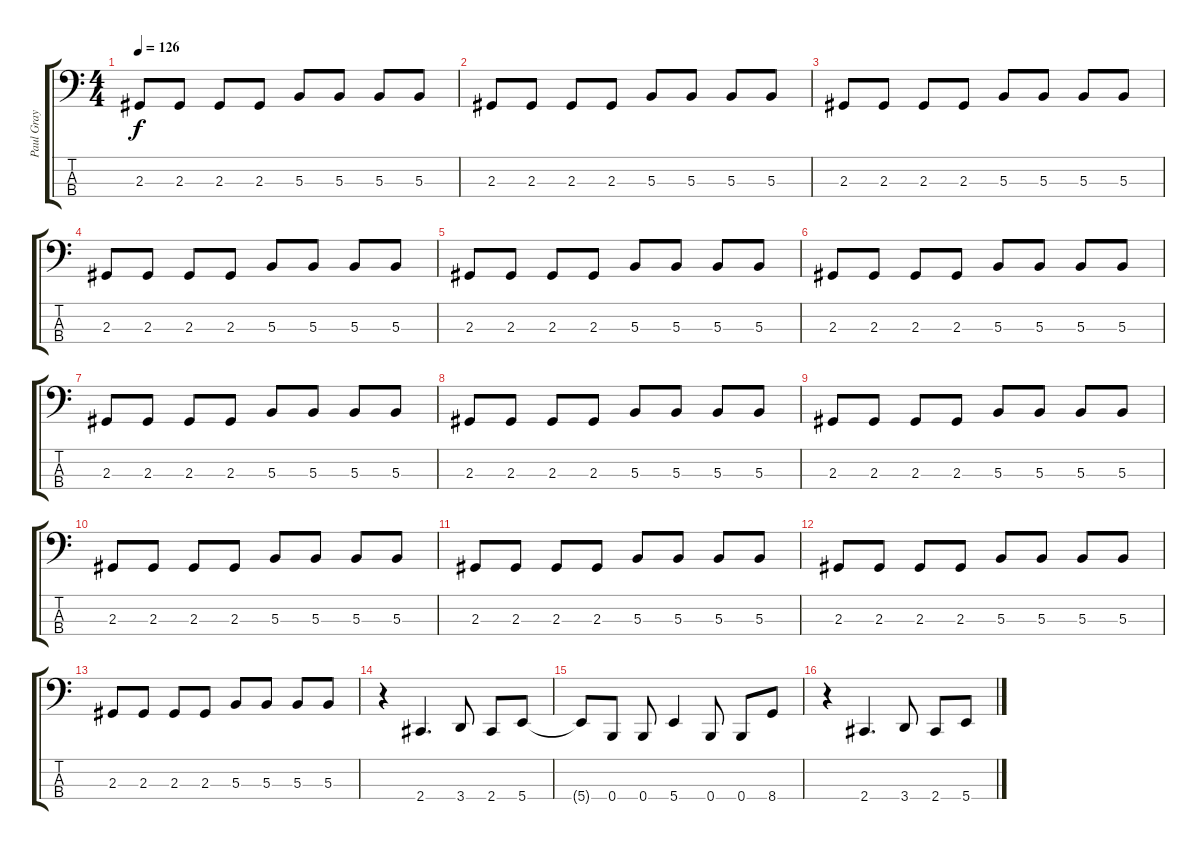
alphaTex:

\track ("Paul Gray" "Paul Gray") {instrument electricbasspick}
\staff {score tabs}
\tuning (E2 B1 Gb1 B0) {hide}
\ts (4 4)
\tempo 126
\clef f4
\ks c
2.3.8{dy f} 2.3.8 2.3.8 2.3.8 5.3.8 5.3.8 5.3.8 5.3.8 |
2.3.8 2.3.8 2.3.8 2.3.8 5.3.8 5.3.8 5.3.8 5.3.8 |
2.3.8 2.3.8 2.3.8 2.3.8 5.3.8 5.3.8 5.3.8 5.3.8 |
2.3.8 2.3.8 2.3.8 2.3.8 5.3.8 5.3.8 5.3.8 5.3.8 |
2.3.8 2.3.8 2.3.8 2.3.8 5.3.8 5.3.8 5.3.8 5.3.8 |
2.3.8 2.3.8 2.3.8 2.3.8 5.3.8 5.3.8 5.3.8 5.3.8 |
2.3.8 2.3.8 2.3.8 2.3.8 5.3.8 5.3.8 5.3.8 5.3.8 |
2.3.8 2.3.8 2.3.8 2.3.8 5.3.8 5.3.8 5.3.8 5.3.8 |
2.3.8 2.3.8 2.3.8 2.3.8 5.3.8 5.3.8 5.3.8 5.3.8 |
2.3.8 2.3.8 2.3.8 2.3.8 5.3.8 5.3.8 5.3.8 5.3.8 |
2.3.8 2.3.8 2.3.8 2.3.8 5.3.8 5.3.8 5.3.8 5.3.8 |
2.3.8 2.3.8 2.3.8 2.3.8 5.3.8 5.3.8 5.3.8 5.3.8 |
2.3.8 2.3.8 2.3.8 2.3.8 5.3.8 5.3.8 5.3.8 5.3.8 |
r.4 2.4.4{d} 3.4.8 2.4.8 5.4.8 |
5.4{t}.8 0.4.8 0.4.8 5.4.4 0.4.8 0.4.8 8.4.8 |
r.4 2.4.4{d} 3.4.8 2.4.8 5.4.8
